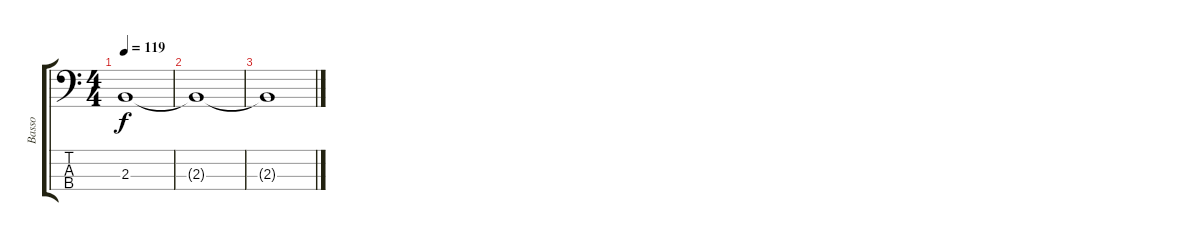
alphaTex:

\track ("Basso" "Basso") {instrument electricbassfinger}
\staff {score tabs}
\tuning (G2 D2 A1 D1) {hide}
\ts (4 4)
\tempo 119
\clef f4
\ks c
2.3{t}.1{dy f} |
2.3{t}.1 |
2.3{t}.1
